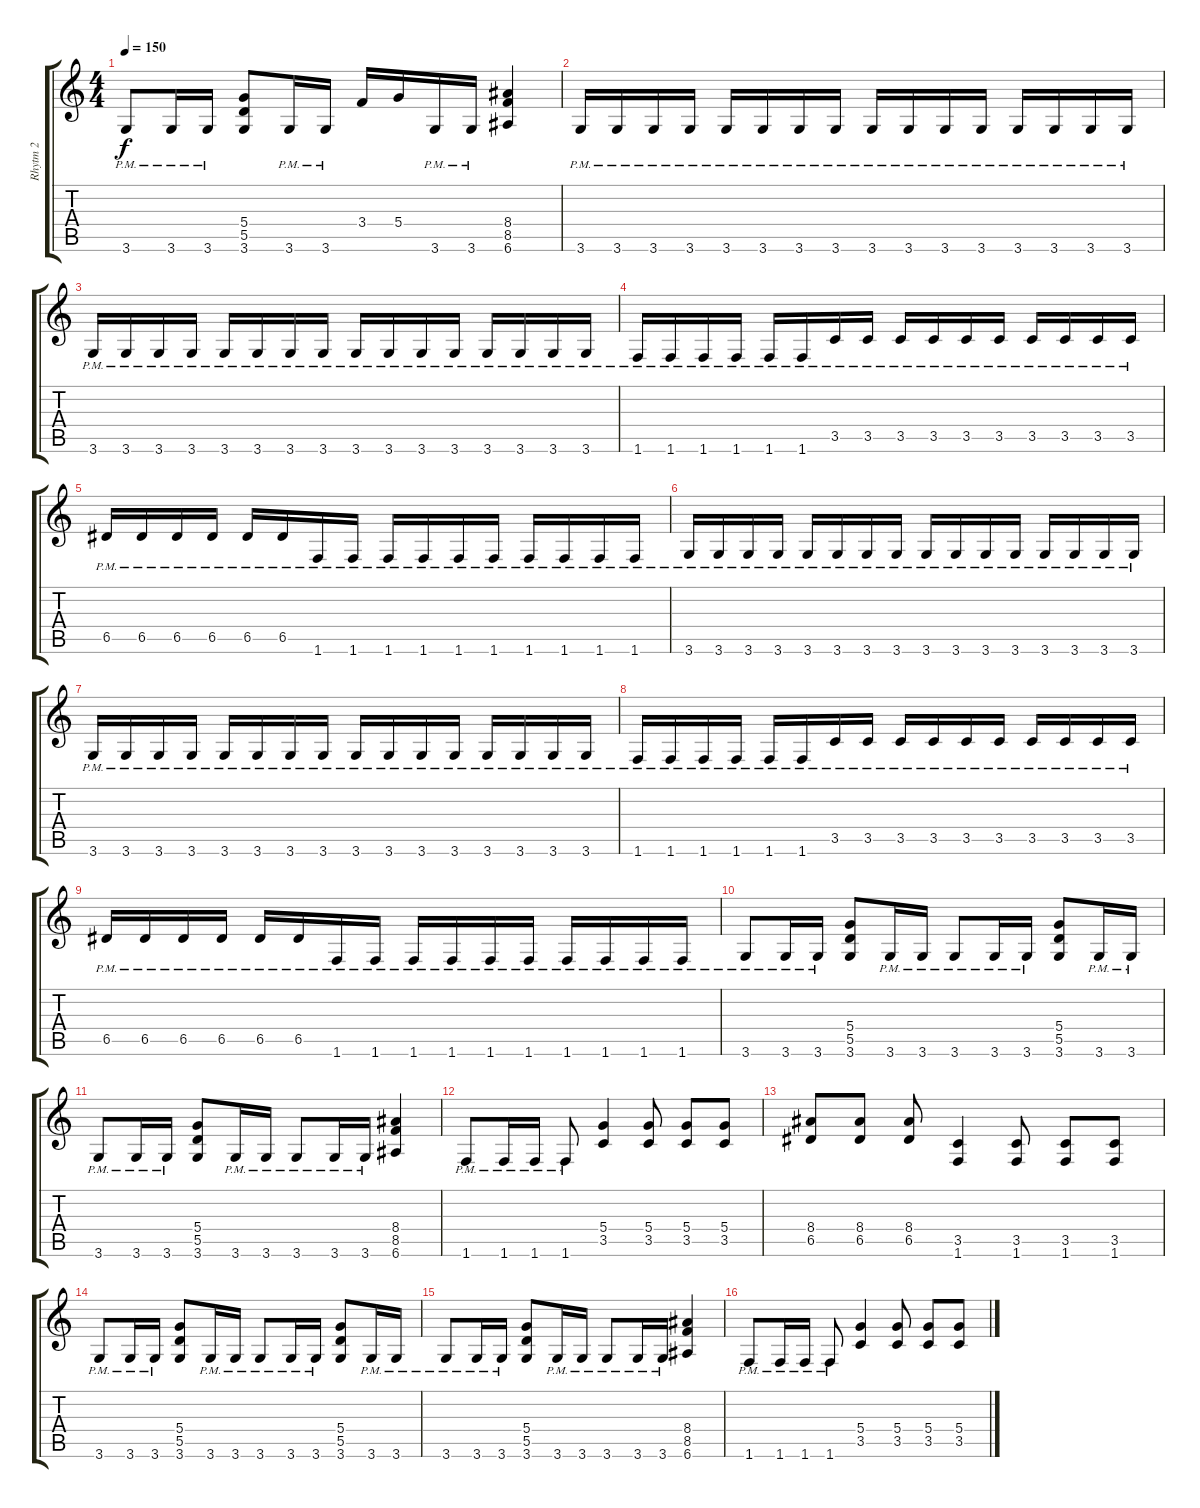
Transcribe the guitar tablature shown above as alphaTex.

\track ("Rhytm 2" "Rhytm 2") {instrument distortionguitar}
\staff {score tabs}
\tuning (E4 B3 G3 D3 A2 E2) {hide}
\ts (4 4)
\tempo 150
\clef g2
\ks c
3.6{pm}.8{dy f} 3.6{pm}.16 3.6{pm}.16 (5.4 5.5 3.6).8 3.6{pm}.16 3.6{pm}.16 3.4.16 5.4.16 3.6{pm}.16 3.6{pm}.16 (8.4 8.5 6.6).4 |
3.6{pm}.16 3.6{pm}.16 3.6{pm}.16 3.6{pm}.16 3.6{pm}.16 3.6{pm}.16 3.6{pm}.16 3.6{pm}.16 3.6{pm}.16 3.6{pm}.16 3.6{pm}.16 3.6{pm}.16 3.6{pm}.16 3.6{pm}.16 3.6{pm}.16 3.6{pm}.16 |
3.6{pm}.16 3.6{pm}.16 3.6{pm}.16 3.6{pm}.16 3.6{pm}.16 3.6{pm}.16 3.6{pm}.16 3.6{pm}.16 3.6{pm}.16 3.6{pm}.16 3.6{pm}.16 3.6{pm}.16 3.6{pm}.16 3.6{pm}.16 3.6{pm}.16 3.6{pm}.16 |
1.6{pm}.16 1.6{pm}.16 1.6{pm}.16 1.6{pm}.16 1.6{pm}.16 1.6{pm}.16 3.5{pm}.16 3.5{pm}.16 3.5{pm}.16 3.5{pm}.16 3.5{pm}.16 3.5{pm}.16 3.5{pm}.16 3.5{pm}.16 3.5{pm}.16 3.5{pm}.16 |
6.5{pm}.16 6.5{pm}.16 6.5{pm}.16 6.5{pm}.16 6.5{pm}.16 6.5{pm}.16 1.6{pm}.16 1.6{pm}.16 1.6{pm}.16 1.6{pm}.16 1.6{pm}.16 1.6{pm}.16 1.6{pm}.16 1.6{pm}.16 1.6{pm}.16 1.6{pm}.16 |
3.6{pm}.16 3.6{pm}.16 3.6{pm}.16 3.6{pm}.16 3.6{pm}.16 3.6{pm}.16 3.6{pm}.16 3.6{pm}.16 3.6{pm}.16 3.6{pm}.16 3.6{pm}.16 3.6{pm}.16 3.6{pm}.16 3.6{pm}.16 3.6{pm}.16 3.6{pm}.16 |
3.6{pm}.16 3.6{pm}.16 3.6{pm}.16 3.6{pm}.16 3.6{pm}.16 3.6{pm}.16 3.6{pm}.16 3.6{pm}.16 3.6{pm}.16 3.6{pm}.16 3.6{pm}.16 3.6{pm}.16 3.6{pm}.16 3.6{pm}.16 3.6{pm}.16 3.6{pm}.16 |
1.6{pm}.16 1.6{pm}.16 1.6{pm}.16 1.6{pm}.16 1.6{pm}.16 1.6{pm}.16 3.5{pm}.16 3.5{pm}.16 3.5{pm}.16 3.5{pm}.16 3.5{pm}.16 3.5{pm}.16 3.5{pm}.16 3.5{pm}.16 3.5{pm}.16 3.5{pm}.16 |
6.5{pm}.16 6.5{pm}.16 6.5{pm}.16 6.5{pm}.16 6.5{pm}.16 6.5{pm}.16 1.6{pm}.16 1.6{pm}.16 1.6{pm}.16 1.6{pm}.16 1.6{pm}.16 1.6{pm}.16 1.6{pm}.16 1.6{pm}.16 1.6{pm}.16 1.6{pm}.16 |
3.6{pm}.8 3.6{pm}.16 3.6{pm}.16 (5.4 5.5 3.6).8 3.6{pm}.16 3.6{pm}.16 3.6{pm}.8 3.6{pm}.16 3.6{pm}.16 (5.4 5.5 3.6).8 3.6{pm}.16 3.6{pm}.16 |
3.6{pm}.8 3.6{pm}.16 3.6{pm}.16 (5.4 5.5 3.6).8 3.6{pm}.16 3.6{pm}.16 3.6{pm}.8 3.6{pm}.16 3.6{pm}.16 (8.4 8.5 6.6).4 |
1.6{pm}.8 1.6{pm}.16 1.6{pm}.16 1.6{pm}.8 (5.4 3.5).4 (5.4 3.5).8 (5.4 3.5).8 (5.4 3.5).8 |
(8.4 6.5).8 (8.4 6.5).8 (8.4 6.5).8 (3.5 1.6).4 (3.5 1.6).8 (3.5 1.6).8 (3.5 1.6).8 |
3.6{pm}.8 3.6{pm}.16 3.6{pm}.16 (5.4 5.5 3.6).8 3.6{pm}.16 3.6{pm}.16 3.6{pm}.8 3.6{pm}.16 3.6{pm}.16 (5.4 5.5 3.6).8 3.6{pm}.16 3.6{pm}.16 |
3.6{pm}.8 3.6{pm}.16 3.6{pm}.16 (5.4 5.5 3.6).8 3.6{pm}.16 3.6{pm}.16 3.6{pm}.8 3.6{pm}.16 3.6{pm}.16 (8.4 8.5 6.6).4 |
1.6{pm}.8 1.6{pm}.16 1.6{pm}.16 1.6{pm}.8 (5.4 3.5).4 (5.4 3.5).8 (5.4 3.5).8 (5.4 3.5).8
